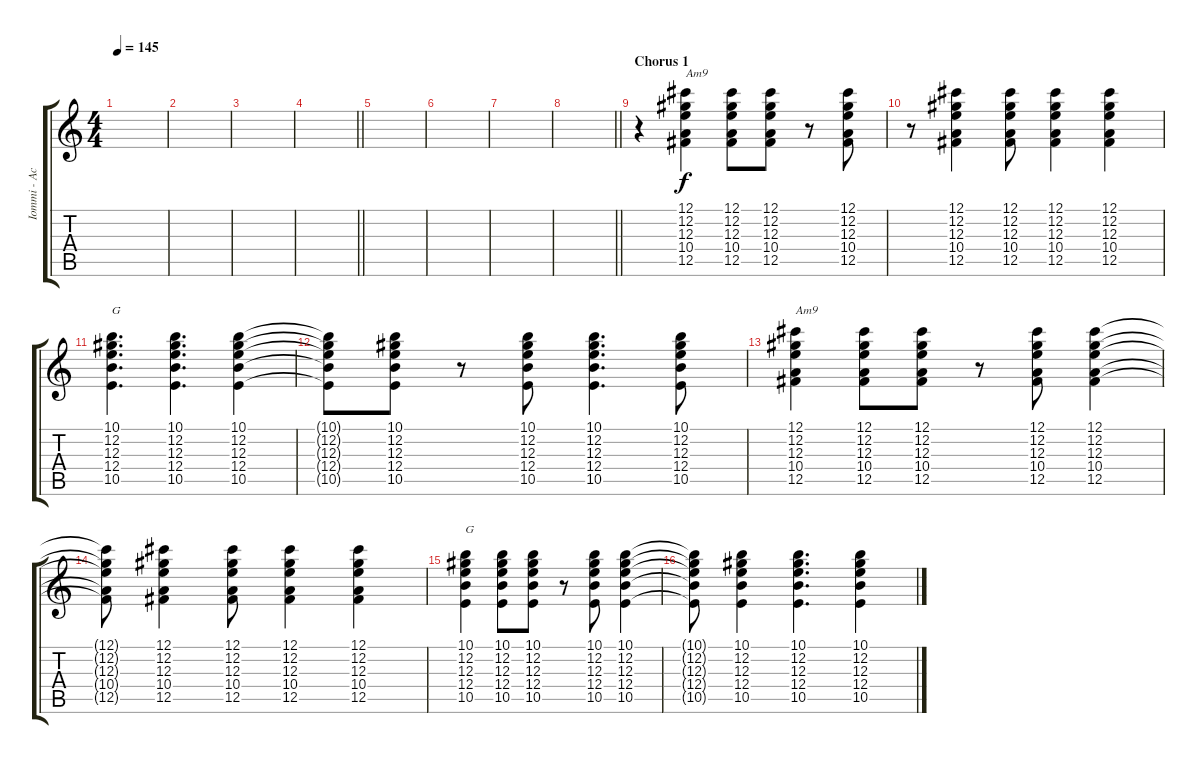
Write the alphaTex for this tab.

\track ("Iommi - Acoustic" "Iommi - Ac") {instrument acousticguitarsteel}
\staff {score tabs}
\tuning (Db4 Ab3 E3 B2 Gb2 Db2) {hide}
\ts (4 4)
\tempo 145
\clef g2
\ks c
|
|
|
\barLineRight lightlight
|
|
|
|
\barLineRight lightlight
|
\section ("" "Chorus 1")
r.4 (12.1 12.2 12.3 10.4 12.5).4{txt "Am9" instrument acousticguitarnylon} (12.1 12.2 12.3 10.4 12.5).8 (12.1 12.2 12.3 10.4 12.5).8 r.8 (12.1 12.2 12.3 10.4 12.5).8 |
r.8 (12.1 12.2 12.3 10.4 12.5).4 (12.1 12.2 12.3 10.4 12.5).8 (12.1 12.2 12.3 10.4 12.5).4 (12.1 12.2 12.3 10.4 12.5).4 |
(10.1 12.2 12.3 12.4 10.5).4{d txt "G"} (10.1 12.2 12.3 12.4 10.5).4{d} (10.1 12.2 12.3 12.4 10.5).4 |
(10.1{t} 12.2{t} 12.3{t} 12.4{t} 10.5{t}).8 (10.1 12.2 12.3 12.4 10.5).8 r.8 (10.1 12.2 12.3 12.4 10.5).8 (10.1 12.2 12.3 12.4 10.5).4{d} (10.1 12.2 12.3 12.4 10.5).8 |
(12.1 12.2 12.3 10.4 12.5).4{txt "Am9"} (12.1 12.2 12.3 10.4 12.5).8 (12.1 12.2 12.3 10.4 12.5).8 r.8 (12.1 12.2 12.3 10.4 12.5).8 (12.1 12.2 12.3 10.4 12.5).4 |
(12.1{t} 12.2{t} 12.3{t} 10.4{t} 12.5{t}).8 (12.1 12.2 12.3 10.4 12.5).4 (12.1 12.2 12.3 10.4 12.5).8 (12.1 12.2 12.3 10.4 12.5).4 (12.1 12.2 12.3 10.4 12.5).4 |
(10.1 12.2 12.3 12.4 10.5).4{txt "G"} (10.1 12.2 12.3 12.4 10.5).8 (10.1 12.2 12.3 12.4 10.5).8 r.8 (10.1 12.2 12.3 12.4 10.5).8 (10.1 12.2 12.3 12.4 10.5).4 |
(10.1{t} 12.2{t} 12.3{t} 12.4{t} 10.5{t}).8 (10.1 12.2 12.3 12.4 10.5).4 (10.1 12.2 12.3 12.4 10.5).4{d} (10.1 12.2 12.3 12.4 10.5).4
